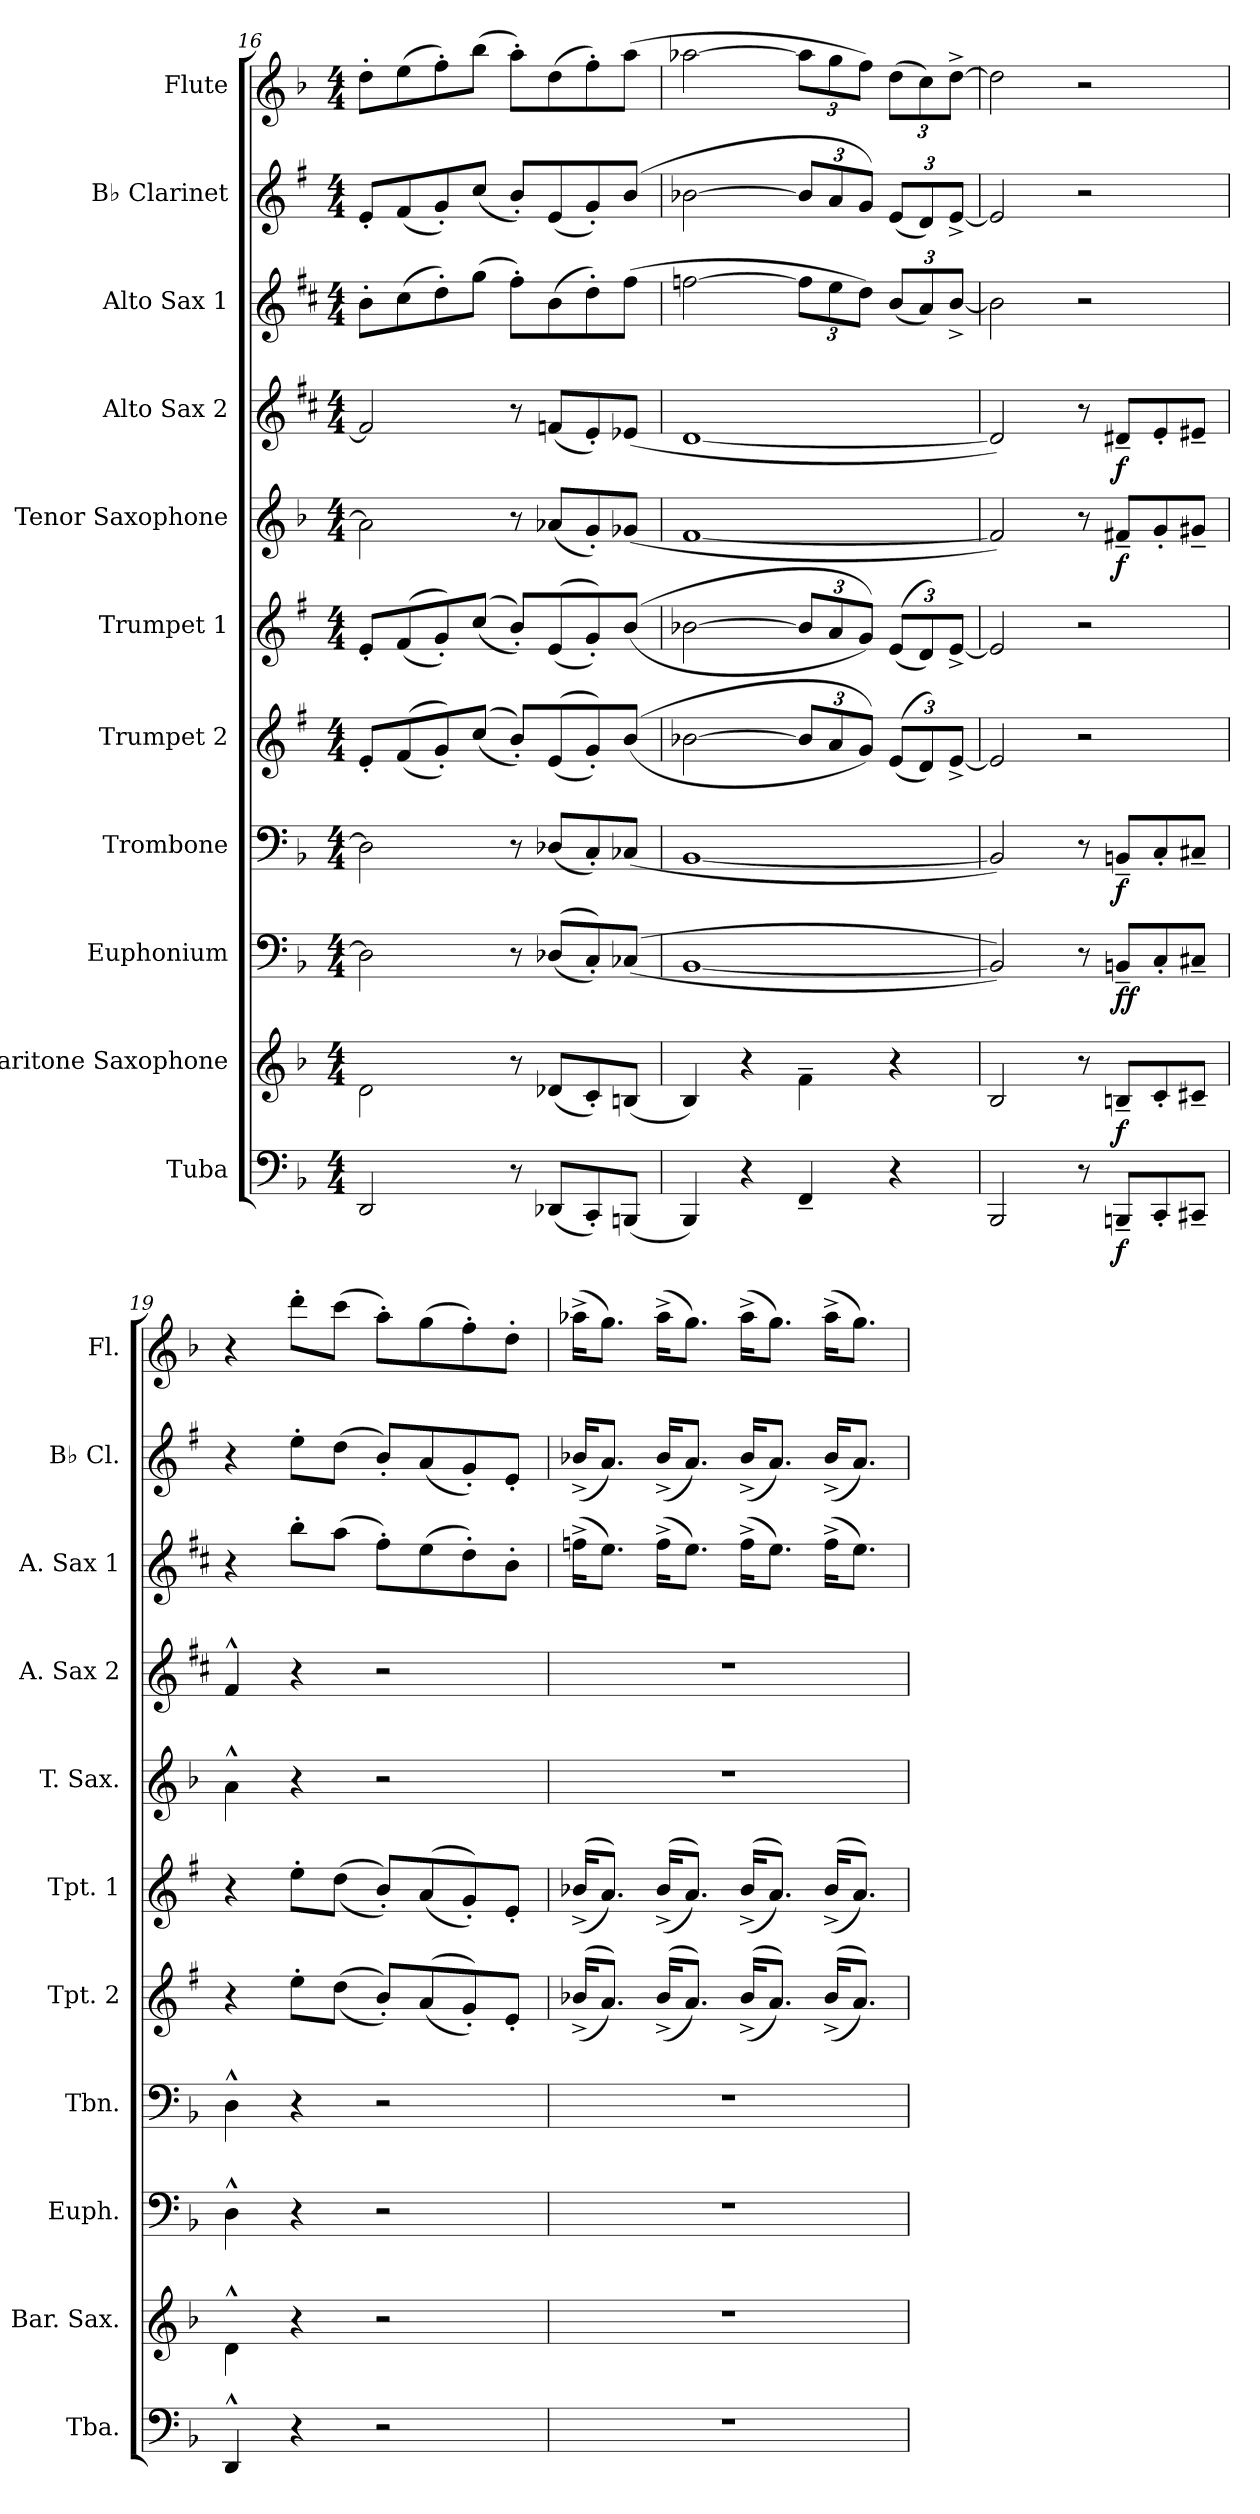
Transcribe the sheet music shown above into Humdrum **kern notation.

**kern	**dynam	**kern	**dynam	**kern	**dynam	**kern	**dynam	**kern	**kern	**kern	**dynam	**kern	**dynam	**kern	**kern	**kern
*part11	*part11	*part10	*part10	*part9	*part9	*part8	*part8	*part7	*part6	*part5	*part5	*part4	*part4	*part3	*part2	*part1
*staff11	*staff11	*staff10	*staff10	*staff9	*staff9	*staff8	*staff8	*staff7	*staff6	*staff5	*staff5	*staff4	*staff4	*staff3	*staff2	*staff1
*I"Tuba	*	*I"Baritone Saxophone	*	*I"Euphonium	*	*I"Trombone	*	*I"Trumpet 2	*I"Trumpet 1	*I"Tenor Saxophone	*	*I"Alto Sax 2	*	*I"Alto Sax 1	*I"B♭ Clarinet	*I"Flute
*I'Tba.	*	*I'Bar. Sax.	*	*I'Euph.	*	*I'Tbn.	*	*I'Tpt. 2	*I'Tpt. 1	*I'T. Sax.	*	*I'A. Sax 2	*	*I'A. Sax 1	*I'B♭ Cl.	*I'Fl.
!!LO:PB:g=z
*clefF4	*	*clefG2	*	*clefF4	*	*clefF4	*	*clefG2	*clefG2	*clefG2	*	*clefG2	*	*clefG2	*clefG2	*clefG2
*	*	*ITrd12c21	*	*	*	*	*	*ITrd1c2	*ITrd1c2	*ITrd8c14	*	*ITrd5c9	*	*ITrd5c9	*ITrd1c2	*
*k[b-]	*	*k[b-]	*	*k[b-]	*	*k[b-]	*	*k[b-]	*k[b-]	*k[b-]	*	*k[b-]	*	*k[b-]	*k[b-]	*k[b-]
*M4/4	*	*M4/4	*	*M4/4	*	*M4/4	*	*M4/4	*M4/4	*M4/4	*	*M4/4	*	*M4/4	*M4/4	*M4/4
=16	=16	=16	=16	=16	=16	=16	=16	=16	=16	=16	=16	=16	=16	=16	=16	=16
2DD/	.	2D\	.	2D\]	.	2D\]	.	8d'/L	8d'/L	2A\]	.	2A/]	.	8d'\L	8d'/L	8dd'\L
.	.	.	.	.	.	.	.	((8e/	((8e/	.	.	.	.	(8e\	(8e/	(8ee\
.	.	.	.	.	.	.	.	8f'/))	8f'/))	.	.	.	.	8f'\)	8f'/)	8ff'\)
.	.	.	.	.	.	.	.	((8b-/J	((8b-/J	.	.	.	.	(8b-\J	(8b-/J	(8bb-\J
8r	.	8r	.	8r	.	8r	.	8a'/L))	8a'/L))	8r	.	8r	.	8a'\L)	8a'/L)	8aa'\L)
(8DD-X/L	.	(8D-X/L	.	((8D-X/L	.	(8D-X/L	.	((8d/	((8d/	(8A-X/L	.	(8A-X/L	.	(8d\	(8d/	(8dd\
8CC'/)	.	8C'/)	.	8C'/))	.	8C'/)	.	8f'/))	8f'/))	8G'/)	.	8G'/)	.	8f'\)	8f'/)	8ff'\)
(8BBBn/J	.	(8BBn/J	.	((8C-X/J	.	(8C-X/J	.	((8a/J	((8a/J	(8G-X/J	.	(8G-X/J	.	(8a\J	(8a/J	(8aa\J
=17	=17	=17	=17	=17	=17	=17	=17	=17	=17	=17	=17	=17	=17	=17	=17	=17
4BBB-/)	.	4BB-/)	.	[1BB-	.	[1BB-	.	[2a-X\	[2a-X\	[1F	.	[1F	.	[2a-X\	[2a-X\	[2aa-X\
4r	.	4r	.	.	.	.	.	.	.	.	.	.	.	.	.	.
*	*	*	*	*	*	*	*	*Xbrackettup	*Xbrackettup	*	*	*	*	*Xbrackettup	*Xbrackettup	*Xbrackettup
4FF~/	.	4F~\	.	.	.	.	.	12a-/L]	12a-/L]	.	.	.	.	12a-\L]	12a-/L]	12aa-\L]
.	.	.	.	.	.	.	.	12g/	12g/	.	.	.	.	12g\	12g/	12gg\
.	.	.	.	.	.	.	.	12f/J))	12f/J))	.	.	.	.	12f\J)	12f/J)	12ff\J)
4r	.	4r	.	.	.	.	.	((12d/L	((12d/L	.	.	.	.	(12d/L	(12d/L	(12dd\L
.	.	.	.	.	.	.	.	12c/))	12c/))	.	.	.	.	12c/)	12c/)	12cc\)
.	.	.	.	.	.	.	.	[12d^/J	[12d^/J	.	.	.	.	[12d^/J	[12d^/J	[12dd^\J
=18	=18	=18	=18	=18	=18	=18	=18	=18	=18	=18	=18	=18	=18	=18	=18	=18
2BBB-/	.	2BB-/	.	2BB-/]))	.	2BB-/])	.	2d/]	2d/]	2F/])	.	2F/])	.	2d\]	2d/]	2dd\]
8r	.	8r	.	8r	.	8r	.	2r	2r	8r	.	8r	.	2r	2r	2r
!	!LO:DY:b	!	!LO:DY:b	!	!LO:DY:b	!	!	!	!	!	!	!	!	!	!	!
!	!	!	!	!	!LO:DY:n=1:b	!	!LO:DY:b	!	!	!	!LO:DY:b	!	!LO:DY:b	!	!	!
8BBBn~/L	f	8BBn~/L	f	8BBn~/L	f f	8BBn~/L	f	.	.	8F#X~/L	f	8F#X~/L	f	.	.	.
8CC'/	.	8C'/	.	8C'/	.	8C'/	.	.	.	8G'/	.	8G'/	.	.	.	.
8CC#X~/J	.	8C#X~/J	.	8C#X~/J	.	8C#X~/J	.	.	.	8G#X~/J	.	8G#X~/J	.	.	.	.
=19	=19	=19	=19	=19	=19	=19	=19	=19	=19	=19	=19	=19	=19	=19	=19	=19
4DD^^/	.	4D^^\	.	4D^^\	.	4D^^\	.	4r	4r	4A^^\	.	4A^^/	.	4r	4r	4r
4r	.	4r	.	4r	.	4r	.	8dd'\L	8dd'\L	4r	.	4r	.	8dd'\L	8dd'\L	8ddd'\L
.	.	.	.	.	.	.	.	((8cc\J	((8cc\J	.	.	.	.	(8cc\J	(8cc\J	(8ccc\J
2r	.	2r	.	2r	.	2r	.	8a'/L))	8a'/L))	2r	.	2r	.	8a'\L)	8a'/L)	8aa'\L)
.	.	.	.	.	.	.	.	((8g/	((8g/	.	.	.	.	(8g\	(8g/	(8gg\
.	.	.	.	.	.	.	.	8f'/))	8f'/))	.	.	.	.	8f'\)	8f'/)	8ff'\)
.	.	.	.	.	.	.	.	8d'/J	8d'/J	.	.	.	.	8d'\J	8d'/J	8dd'\J
!!LO:PB:g=z
=20	=20	=20	=20	=20	=20	=20	=20	=20	=20	=20	=20	=20	=20	=20	=20	=20
1r	.	1r	.	1r	.	1r	.	((16a-X^/KL	((16a-X^/KL	1r	.	1r	.	(16a-X^\KL	(16a-X^/KL	(16aa-X^\KL
.	.	.	.	.	.	.	.	8.g/J))	8.g/J))	.	.	.	.	8.g\J)	8.g/J)	8.gg\J)
.	.	.	.	.	.	.	.	((16a-^/KL	((16a-^/KL	.	.	.	.	(16a-^\KL	(16a-^/KL	(16aa-^\KL
.	.	.	.	.	.	.	.	8.g/J))	8.g/J))	.	.	.	.	8.g\J)	8.g/J)	8.gg\J)
.	.	.	.	.	.	.	.	((16a-^/KL	((16a-^/KL	.	.	.	.	(16a-^\KL	(16a-^/KL	(16aa-^\KL
.	.	.	.	.	.	.	.	8.g/J))	8.g/J))	.	.	.	.	8.g\J)	8.g/J)	8.gg\J)
.	.	.	.	.	.	.	.	((16a-^/KL	((16a-^/KL	.	.	.	.	(16a-^\KL	(16a-^/KL	(16aa-^\KL
.	.	.	.	.	.	.	.	8.g/J))	8.g/J))	.	.	.	.	8.g\J)	8.g/J)	8.gg\J)
=	=	=	=	=	=	=	=	=	=	=	=	=	=	=	=	=
*-	*-	*-	*-	*-	*-	*-	*-	*-	*-	*-	*-	*-	*-	*-	*-	*-
